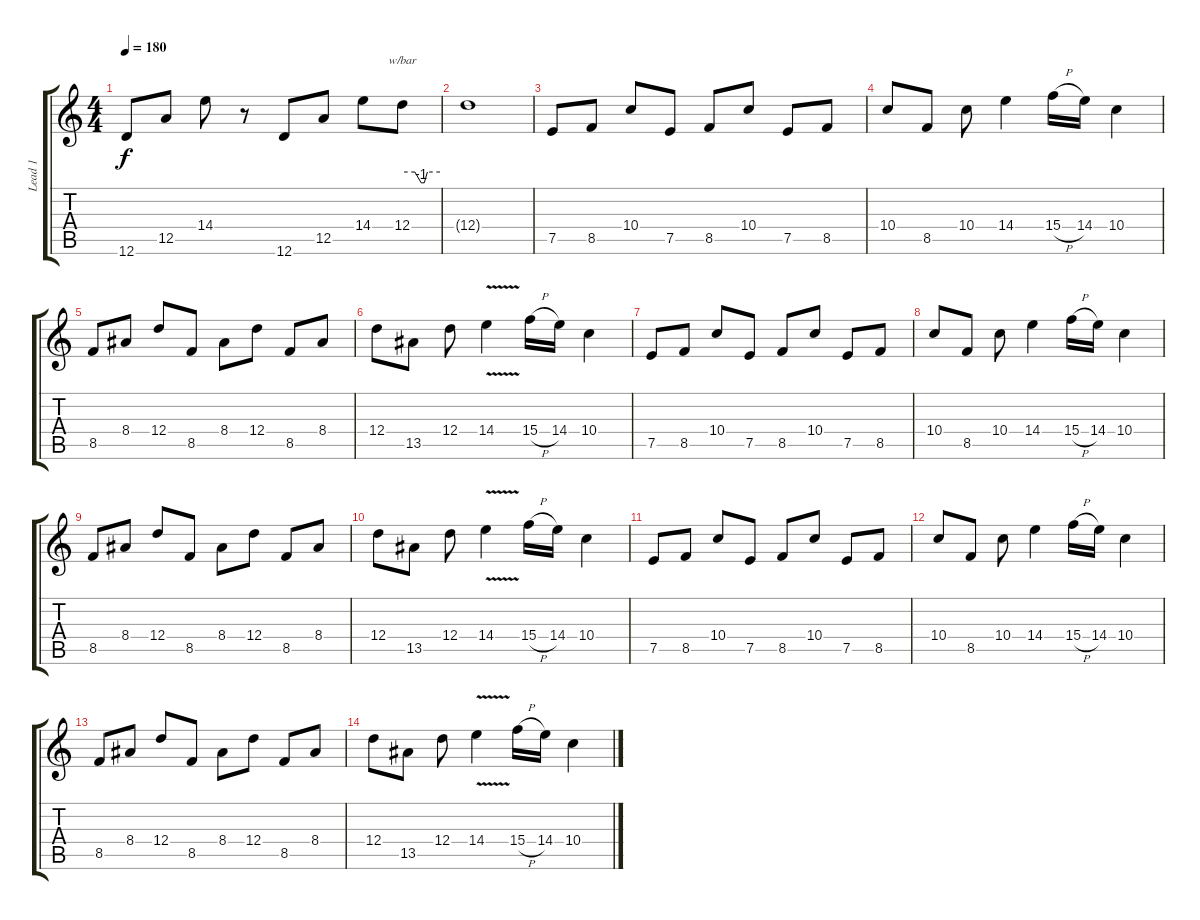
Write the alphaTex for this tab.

\track ("Lead 1" "Lead 1") {instrument distortionguitar}
\staff {score tabs}
\tuning (E4 B3 G3 D3 A2 D2) {hide}
\ts (4 4)
\tempo 180
\clef g2
\ks c
12.6.8{dy f} 12.5.8 14.4.8 r.8 12.6.8 12.5.8 14.4.8 12.4.8{tbe (custom default 0 0 20 0 30 -4 35 -4 40 0 60 0)} |
12.4{t}.1 |
7.5.8 8.5.8 10.4.8 7.5.8 8.5.8 10.4.8 7.5.8 8.5.8 |
10.4.8 8.5.8 10.4.8 14.4.4 15.4{h}.16 14.4.16 10.4.4 |
8.5.8 8.4.8 12.4.8 8.5.8 8.4.8 12.4.8 8.5.8 8.4.8 |
12.4.8 13.5.8 12.4.8 14.4{v}.4 15.4{h}.16 14.4.16 10.4.4 |
7.5.8 8.5.8 10.4.8 7.5.8 8.5.8 10.4.8 7.5.8 8.5.8 |
10.4.8 8.5.8 10.4.8 14.4.4 15.4{h}.16 14.4.16 10.4.4 |
8.5.8 8.4.8 12.4.8 8.5.8 8.4.8 12.4.8 8.5.8 8.4.8 |
12.4.8 13.5.8 12.4.8 14.4{v}.4 15.4{h}.16 14.4.16 10.4.4 |
7.5.8 8.5.8 10.4.8 7.5.8 8.5.8 10.4.8 7.5.8 8.5.8 |
10.4.8 8.5.8 10.4.8 14.4.4 15.4{h}.16 14.4.16 10.4.4 |
8.5.8 8.4.8 12.4.8 8.5.8 8.4.8 12.4.8 8.5.8 8.4.8 |
12.4.8 13.5.8 12.4.8 14.4{v}.4 15.4{h}.16 14.4.16 10.4.4
